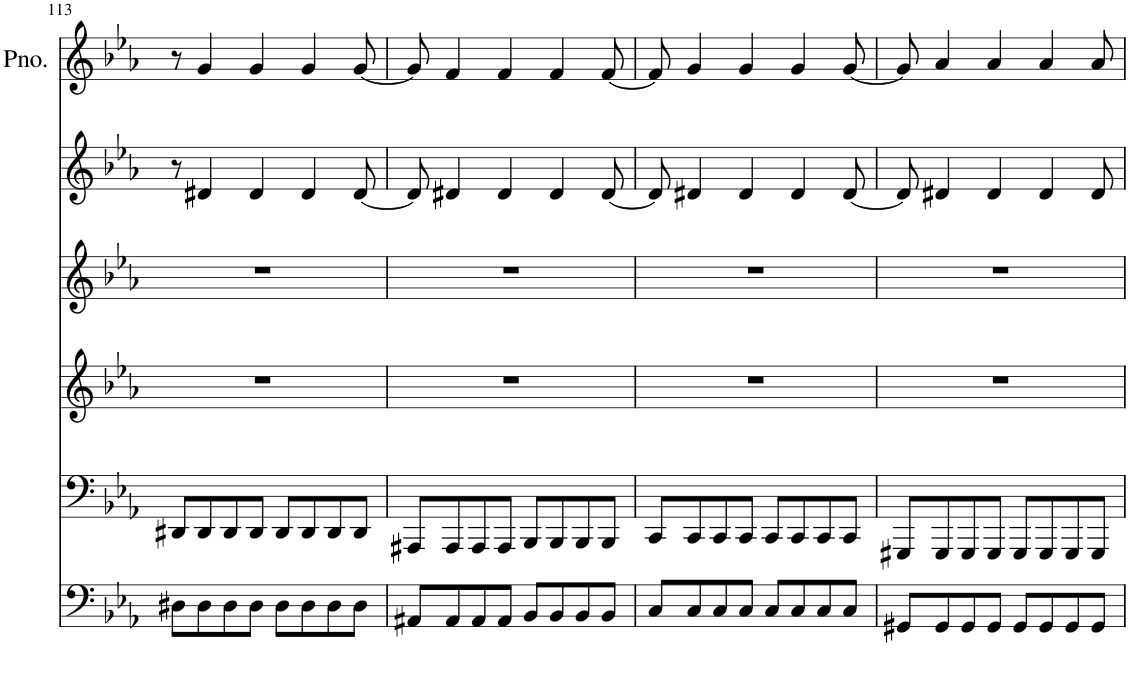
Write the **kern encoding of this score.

**kern	**kern	**kern	**kern	**kern	**kern
*part6	*part5	*part4	*part3	*part2	*part1
*staff6	*staff5	*staff4	*staff3	*staff2	*staff1
*I"Piano	*I"Piano	*I"Piano	*I"Piano	*I"Piano	*I"Piano
*I'Pno	*I'Pno	*I'Pno	*I'Pno	*I'Pno	*I'Pno.
!!LO:PB:g=z
*clefF4	*clefF4	*clefG2	*clefG2	*clefG2	*clefG2
*k[b-e-a-]	*k[b-e-a-]	*k[b-e-a-]	*k[b-e-a-]	*k[b-e-a-]	*k[b-e-a-]
*M4/4	*M4/4	*M4/4	*M4/4	*M4/4	*M4/4
=113	=113	=113	=113	=113	=113
8D#X\L	8DD#X/L	1r	1r	8r	8r
8D#\	8DD#/	.	.	4d#X/	4g/
8D#\	8DD#/	.	.	.	.
8D#\J	8DD#/J	.	.	4d#/	4g/
8D#\L	8DD#/L	.	.	.	.
8D#\	8DD#/	.	.	4d#/	4g/
8D#\	8DD#/	.	.	.	.
8D#\J	8DD#/J	.	.	[8d#/	[8g/
=114	=114	=114	=114	=114	=114
8AA#X/L	8AAA#X/L	1r	1r	8d#/]	8g/]
8AA#/	8AAA#/	.	.	4d#X/	4f/
8AA#/	8AAA#/	.	.	.	.
8AA#/J	8AAA#/J	.	.	4d#/	4f/
8BB-/L	8BBB-/L	.	.	.	.
8BB-/	8BBB-/	.	.	4d#/	4f/
8BB-/	8BBB-/	.	.	.	.
8BB-/J	8BBB-/J	.	.	[8d#/	[8f/
=115	=115	=115	=115	=115	=115
8C/L	8CC/L	1r	1r	8d#/]	8f/]
8C/	8CC/	.	.	4d#X/	4g/
8C/	8CC/	.	.	.	.
8C/J	8CC/J	.	.	4d#/	4g/
8C/L	8CC/L	.	.	.	.
8C/	8CC/	.	.	4d#/	4g/
8C/	8CC/	.	.	.	.
8C/J	8CC/J	.	.	[8d#/	[8g/
=116	=116	=116	=116	=116	=116
8GG#X/L	8GGG#X/L	1r	1r	8d#/]	8g/]
8GG#/	8GGG#/	.	.	4d#X/	4a-/
8GG#/	8GGG#/	.	.	.	.
8GG#/J	8GGG#/J	.	.	4d#/	4a-/
8GG#/L	8GGG#/L	.	.	.	.
8GG#/	8GGG#/	.	.	4d#/	4a-/
8GG#/	8GGG#/	.	.	.	.
8GG#/J	8GGG#/J	.	.	8d#/	8a-/
=	=	=	=	=	=
*-	*-	*-	*-	*-	*-
